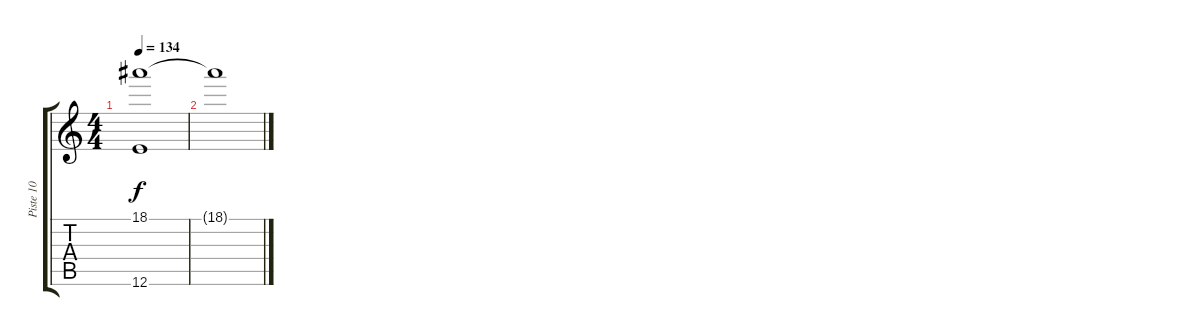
\track ("Piste 10" "Piste 10") {instrument acousticbass}
\staff {score tabs}
\tuning (E4 B3 G3 D3 A2 E2) {hide}
\ts (4 4)
\tempo 134
\clef g2
\ks c
(18.1 12.6).1{dy f} |
18.1{t}.1
